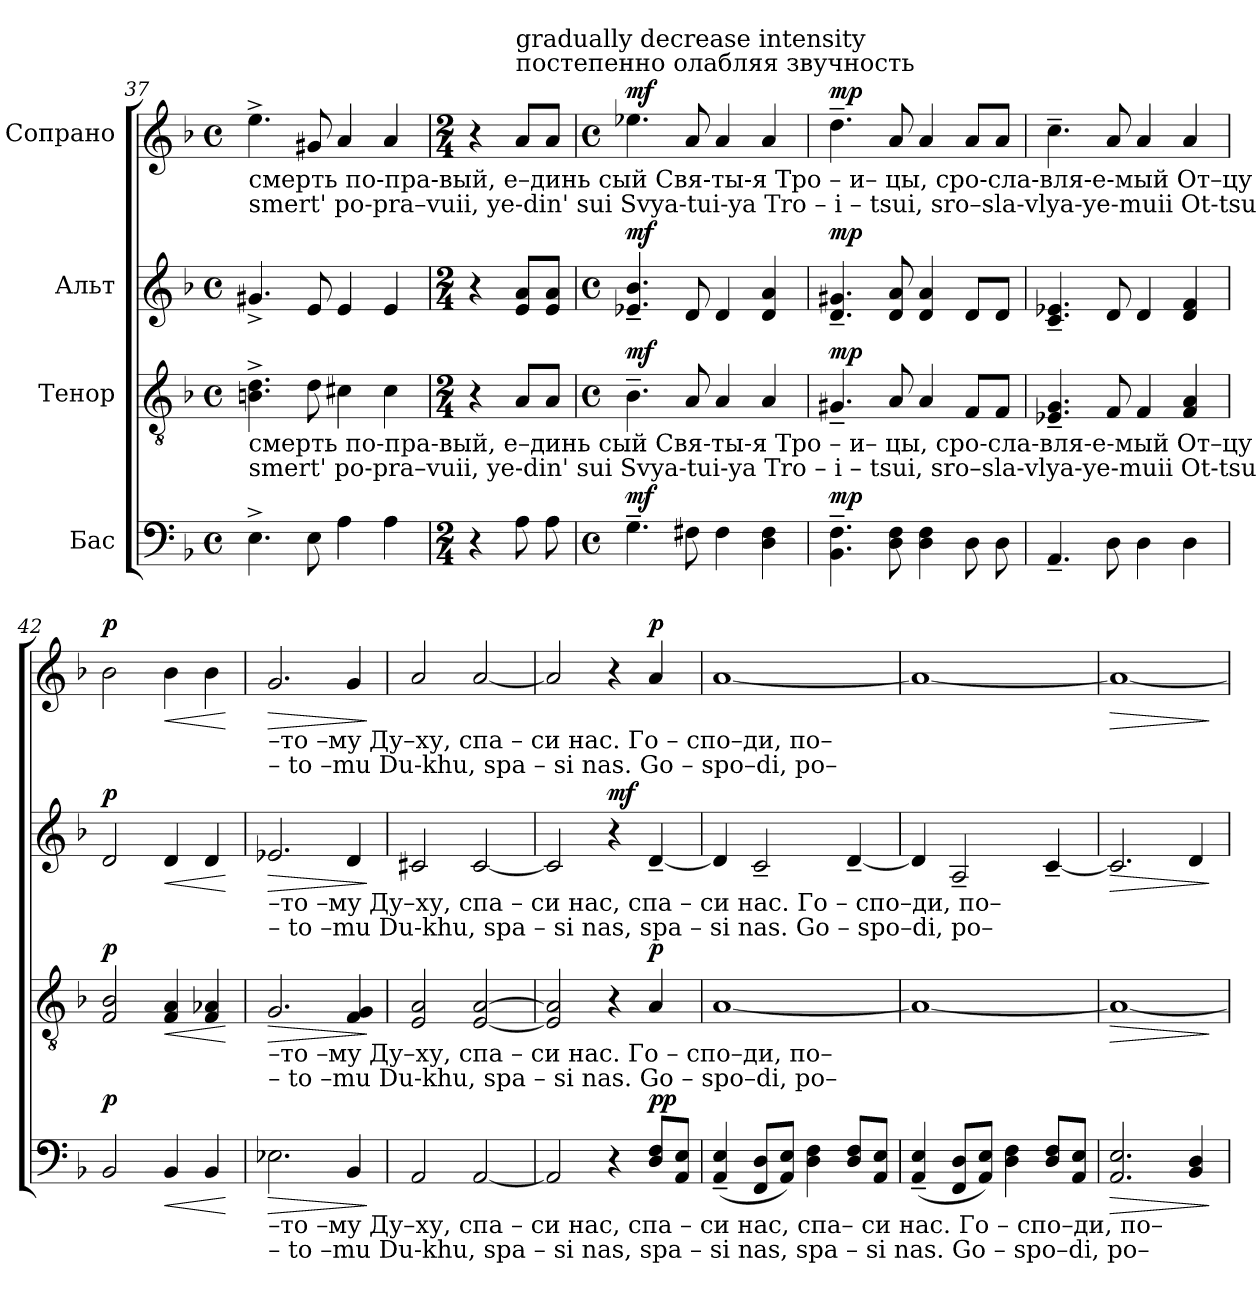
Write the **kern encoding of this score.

**kern	**dynam	**kern	**dynam	**kern	**dynam	**kern	**dynam
*part4	*part4	*part3	*part3	*part2	*part2	*part1	*part1
*staff4	*staff4	*staff3	*staff3	*staff2	*staff2	*staff1	*staff1
*I"Бас	*	*I"Тенор	*	*I"Альт	*	*I"Сопрано	*
!!LO:LB:g=z
*clefF4	*	*clefGv2	*	*clefG2	*	*clefG2	*
*k[b-]	*	*k[b-]	*	*k[b-]	*	*k[b-]	*
*M4/4	*	*M4/4	*	*M4/4	*	*M4/4	*
*met(c)	*	*met(c)	*	*met(c)	*	*met(c)	*
=37	=37	=37	=37	=37	=37	=37	=37
!	!	!	!	!	!	!LO:TX:b:t=смерть по-пра-вый,              е–динь      сый    Свя-ты-я       Тро – и– цы, сро-сла-вля-е-мый От–цу       и  Свя –	!
!	!	!	!	!	!	!LO:TX:b:t=smert'    po-pra–vuii,               ye-din'         sui     Svya-tui-ya     Tro –  i – tsui, sro–sla-vlya-ye-muii Ot-tsu       i  Svya –	!
!	!	!LO:TX:b:t=смерть по-пра-вый,              е–динь      сый    Свя-ты-я       Тро – и– цы, сро-сла-вля-е-мый От–цу       и  Свя –	!	!	!	!	!
!	!	!LO:TX:b:t=smert'    po-pra–vuii,               ye-din'         sui     Svya-tui-ya     Tro –  i – tsui, sro–sla-vlya-ye-muii Ot-tsu       i  Svya –	!	!	!	!	!
4.E^\	.	4.Bn\^ 4.d\^	.	4.g#X^/	.	4.ee^\	.
8E\	.	8d\	.	8e/	.	8g#X/	.
4A\	.	4c#X\	.	4e/	.	4a/	.
4A\	.	4c#\	.	4e/	.	4a/	.
=38	=38	=38	=38	=38	=38	=38	=38
*M2/4	*	*M2/4	*	*M2/4	*	*M2/4	*
4r	.	4r	.	4r	.	4r	.
!	!	!	!	!	!	!LO:TX:a:t=постепенно олабляя звучность	!
!	!	!	!	!	!	!LO:TX:a:t=gradually decrease intensity	!
8A\	.	8A/L	.	8e/ 8a/L	.	8a/L	.
8A\	.	8A/J	.	8e/ 8a/J	.	8a/J	.
=39	=39	=39	=39	=39	=39	=39	=39
*M4/4	*	*M4/4	*	*M4/4	*	*M4/4	*
*met(c)	*	*met(c)	*	*met(c)	*	*met(c)	*
!	!LO:DY:a	!	!LO:DY:a	!	!LO:DY:a	!	!LO:DY:a
4.G~\	mf	4.B-~\	mf	4.e-X/~ 4.b-/~	mf	4.ee-X\	mf
8F#X\	.	8A/	.	8d/	.	8a/	.
4F#\	.	4A/	.	4d/	.	4a/	.
4D\ 4F#\	.	4A/	.	4d/ 4a/	.	4a/	.
=40	=40	=40	=40	=40	=40	=40	=40
!	!LO:DY:a	!	!LO:DY:a	!	!LO:DY:a	!	!LO:DY:a
4.BB-\~ 4.F\~	mp	4.G#X~/	mp	4.d/~ 4.g#X/~	mp	4.dd~\	mp
8D\ 8F\	.	8A/	.	8d/ 8a/	.	8a/	.
4D\ 4F\	.	4A/	.	4d/ 4a/	.	4a/	.
8D\	.	8F/L	.	8d/L	.	8a/L	.
8D\	.	8F/J	.	8d/J	.	8a/J	.
=41	=41	=41	=41	=41	=41	=41	=41
4.AA~/	.	4.E-X/~ 4.G/~	.	4.c/~ 4.e-X/~	.	4.cc~\	.
8D\	.	8F/	.	8d/	.	8a/	.
4D\	.	4F/	.	4d/	.	4a/	.
4D\	.	4F/ 4A/	.	4d/ 4f/	.	4a/	.
=42	=42	=42	=42	=42	=42	=42	=42
!	!LO:DY:a	!	!LO:DY:a	!	!LO:DY:a	!	!LO:DY:a
2BB-/	p	2F/ 2B-/	p	2d/	p	2b-\	p
!	!LO:HP:b	!	!LO:HP:b	!	!LO:HP:b	!	!LO:HP:b
4BB-/	<	4F/ 4A/	<	4d/	<	4b-\	<
4BB-/	.	4F/ 4A-X/	.	4d/	.	4b-\	.
.	[	.	[	.	[	.	[
!!LO:PB:g=z
=43	=43	=43	=43	=43	=43	=43	=43
!	!	!	!	!	!	!LO:TX:b:t=–то –му      Ду–ху,               спа  –  си                                                                                                нас.             Го – спо–ди, по–	!
!	!	!	!	!	!	!LO:TX:b:t=– to –mu     Du-khu,              spa  –   si                                                                                                 nas.              Go – spo–di,   po–	!
!	!	!	!	!LO:TX:b:t=–то –му      Ду–ху,               спа     –     си            нас,           спа   –   си                                     нас.             Го – спо–ди, по–	!	!	!
!	!	!	!	!LO:TX:b:t=– to –mu     Du-khu,              spa     –       si             nas,           spa    –   si                                       nas.             Go – spo–di,   po–	!	!	!
!	!	!LO:TX:b:t=–то –му      Ду–ху,               спа  –  си                                                                                                нас.             Го – спо–ди, по–	!	!	!	!	!
!	!	!LO:TX:b:t=– to –mu     Du-khu,              spa  –   si                                                                                                 nas.              Go – spo–di,   po–	!	!	!	!	!
!LO:TX:b:t=–то –му      Ду–ху,               спа –   си         нас, спа –  си          нас, спа– си                      нас.             Го – спо–ди,  по–	!	!	!	!	!	!	!
!LO:TX:b:t=– to –mu     Du-khu,              spa  –   si          nas,   spa –  si            nas,  spa – si                       nas.              Go – spo–di,   po–	!	!	!	!	!	!	!
!	!LO:HP:b	!	!LO:HP:b	!	!LO:HP:b	!	!LO:HP:b
2.E-X\	>	2.G/	>	2.e-X/	>	2.g/	>
4BB-/	.	4F/ 4G/	.	4d/	.	4g/	.
.	]	.	]	.	]	.	]
=44	=44	=44	=44	=44	=44	=44	=44
2AA/	.	2E/ 2A/	.	2c#X/	.	2a/	.
[2AA/	.	[2E/ [2A/	.	[2c#/	.	[2a/	.
=45	=45	=45	=45	=45	=45	=45	=45
2AA/]	.	2E/] 2A/]	.	2c#/]	.	2a/]	.
!	!	!	!	!	!LO:DY:a	!	!
4r	.	4r	.	4r	mf	4r	.
!	!LO:DY:a	!	!LO:DY:a	!	!	!	!LO:DY:a
8D/ 8F/L	pp	4A/	p	[4d~/	.	4a/	p
8AA/ 8E/J	.	.	.	.	.	.	.
=46	=46	=46	=46	=46	=46	=46	=46
(4AA/~ 4E/~	.	[1A	.	4d/]	.	[1a	.
8FF/ 8D/L	.	.	.	2c~/	.	.	.
8AA/ 8E/J)	.	.	.	.	.	.	.
4D\ 4F\	.	.	.	.	.	.	.
8D/ 8F/L	.	.	.	[4d~/	.	.	.
8AA/ 8E/J	.	.	.	.	.	.	.
=47	=47	=47	=47	=47	=47	=47	=47
(4AA/~ 4E/~	.	1A_	.	4d/]	.	1a_	.
8FF/ 8D/L	.	.	.	2A~/	.	.	.
8AA/ 8E/J)	.	.	.	.	.	.	.
4D\ 4F\	.	.	.	.	.	.	.
8D/ 8F/L	.	.	.	[4c~/	.	.	.
8AA/ 8E/J	.	.	.	.	.	.	.
=48	=48	=48	=48	=48	=48	=48	=48
!	!LO:HP:b	!	!LO:HP:b	!	!LO:HP:b	!	!LO:HP:b
2.AA/ 2.E/	>	1A_	>	2.c/]	>	1a_	>
4BB-/ 4D/	.	.	.	4d/	.	.	.
.	]	.	]	.	]	.	]
=	=	=	=	=	=	=	=
*-	*-	*-	*-	*-	*-	*-	*-
